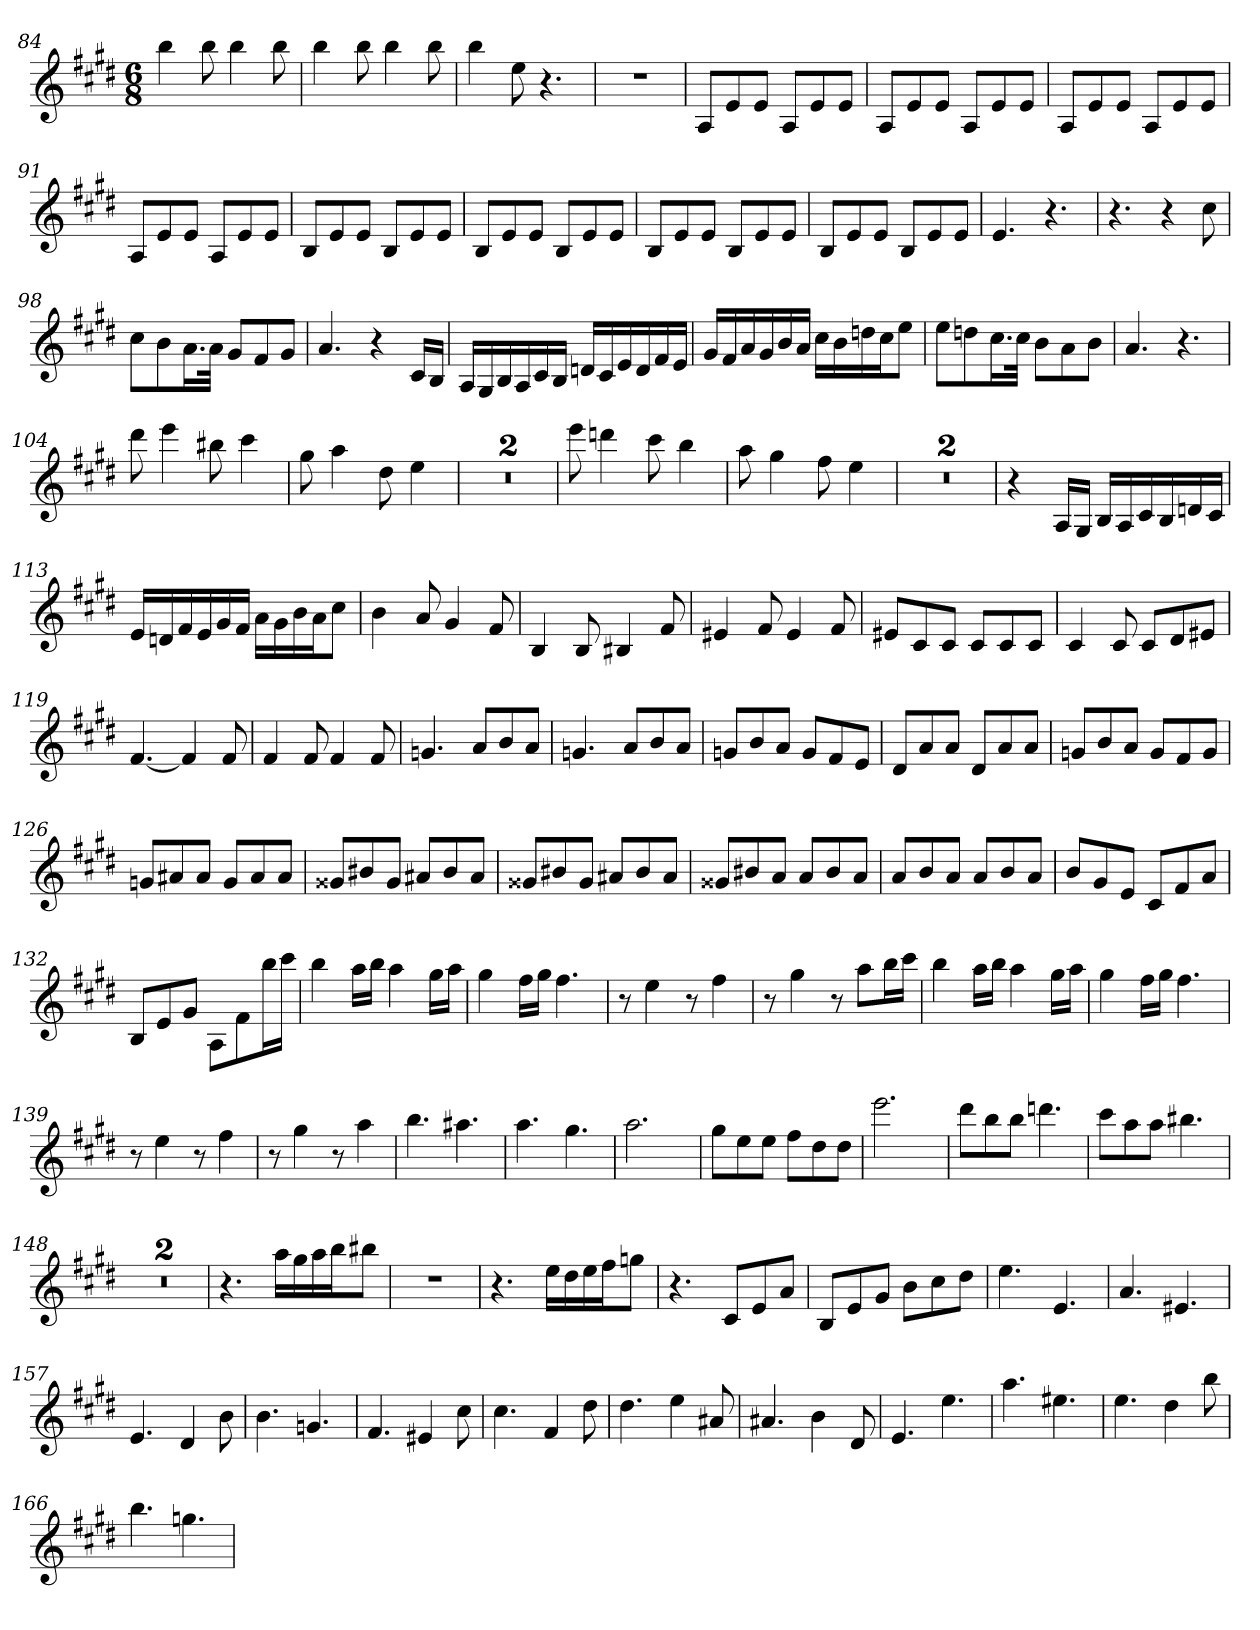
**kern
*part1
*staff1
*clefG2
*k[f#c#g#d#]
*E:
*M6/8
=84
4bb
8bb
4bb
8bb
=85
4bb
8bb
4bb
8bb
=86
4bb
8ee
4.r
=87
2.r
=88
8A/L
8e/
8e/J
8A/L
8e/
8e/J
=89
8A/L
8e/
8e/J
8A/L
8e/
8e/J
=90
8A/L
8e/
8e/J
8A/L
8e/
8e/J
=91
8A/L
8e/
8e/J
8A/L
8e/
8e/J
=92
8B/L
8e/
8e/J
8B/L
8e/
8e/J
=93
8B/L
8e/
8e/J
8B/L
8e/
8e/J
=94
8B/L
8e/
8e/J
8B/L
8e/
8e/J
=95
8B/L
8e/
8e/J
8B/L
8e/
8e/J
=96
4.e
4.r
=97
4.r
4r
8cc#
=98
8cc#\L
8b\
16.a\L
32a\JJk
8g#/L
8f#/
8g#/J
=99
4.a
4r
16c#/LL
16B/JJ
=100
16A/LL
16G#/
16B/
16A/
16c#/
16B/JJ
16dn/LL
16c#/
16e/
16d/
16f#/
16e/JJ
=101
16g#/LL
16f#/
16a/
16g#/
16b/
16a/JJ
16cc#\LL
16b\
16ddn\
16cc#\J
8ee\J
=102
8ee\L
8ddn\
16.cc#\L
32cc#\JJk
8b\L
8a\
8b\J
=103
4.a
4.r
=104
8ddd#
4eee
8bb#X
4ccc#
=105
8gg#
4aa
8dd#
4ee
=106
2.r
=107
2.r
=108
8eee
4dddn
8ccc#
4bb
=109
8aa
4gg#
8ff#
4ee
=110
2.r
=111
2.r
=112
4r
16A/LL
16G#/JJ
16B/LL
16A/
16c#/
16B/
16dn/
16c#/JJ
=113
16e/LL
16dn/
16f#/
16e/
16g#/
16f#/JJ
16a\LL
16g#\
16b\
16a\J
8cc#\J
=114
4b
8a
4g#
8f#
=115
4B
8B
4B#X
8f#
=116
4e#X
8f#
4e#
8f#
=117
8e#X/L
8c#/
8c#/J
8c#/L
8c#/
8c#/J
=118
4c#
8c#
8c#/L
8d#/
8e#X/J
=119
[4.f#
4f#]
8f#
=120
4f#
8f#
4f#
8f#
=121
4.gn
8a/L
8b/
8a/J
=122
4.gn
8a/L
8b/
8a/J
=123
8gn/L
8b/
8a/J
8g/L
8f#/
8e/J
=124
8d#/L
8a/
8a/J
8d#/L
8a/
8a/J
=125
8gn/L
8b/
8a/J
8g/L
8f#/
8g/J
=126
8gn/L
8a#X/
8a#/J
8g/L
8a#/
8a#/J
=127
8g##X/L
8b#X/
8g##/J
8a#X/L
8b#/
8a#/J
=128
8g##X/L
8b#X/
8g##/J
8a#X/L
8b#/
8a#/J
=129
8g##X/L
8b#X/
8a/J
8a/L
8b#/
8a/J
=130
8a/L
8b/
8a/J
8a/L
8b/
8a/J
=131
8b/L
8g#/
8e/J
8c#/L
8f#/
8a/J
=132
8B/L
8e/
8g#/J
8A\L
8f#\
16bb\L
16ccc#\JJ
=133
4bb
16aa\LL
16bb\JJ
4aa
16gg#\LL
16aa\JJ
=134
4gg#
16ff#\LL
16gg#\JJ
4.ff#
=135
8r
4ee
8r
4ff#
=136
8r
4gg#
8r
8aa\L
16bb\L
16ccc#\JJ
=137
4bb
16aa\LL
16bb\JJ
4aa
16gg#\LL
16aa\JJ
=138
4gg#
16ff#\LL
16gg#\JJ
4.ff#
=139
8r
4ee
8r
4ff#
=140
8r
4gg#
8r
4aa
=141
4.bb
4.aa#X
=142
4.aa
4.gg#
=143
2.aa
=144
8gg#\L
8ee\
8ee\J
8ff#\L
8dd#\
8dd#\J
=145
2.eee
=146
8ddd#\L
8bb\
8bb\J
4.dddn
=147
8ccc#\L
8aa\
8aa\J
4.bb#X
=148
2.r
=149
2.r
=150
4.r
16aa\LL
16gg#\
16aa\
16bb\J
8bb#X\J
=151
2.r
=152
4.r
16ee\LL
16dd#\
16ee\
16ff#\J
8ggn\J
=153
4.r
8c#/L
8e/
8a/J
=154
8B/L
8e/
8g#/J
8b\L
8cc#\
8dd#\J
=155
4.ee
4.e
=156
4.a
4.e#X
=157
4.e
4d#
8b
=158
4.b
4.gn
=159
4.f#
4e#X
8cc#
=160
4.cc#
4f#
8dd#
=161
4.dd#
4ee
8a#X
=162
4.a#X
4b
8d#
=163
4.e
4.ee
=164
4.aa
4.ee#X
=165
4.ee
4dd#
8bb
=166
4.bb
4.ggn
=
*-
